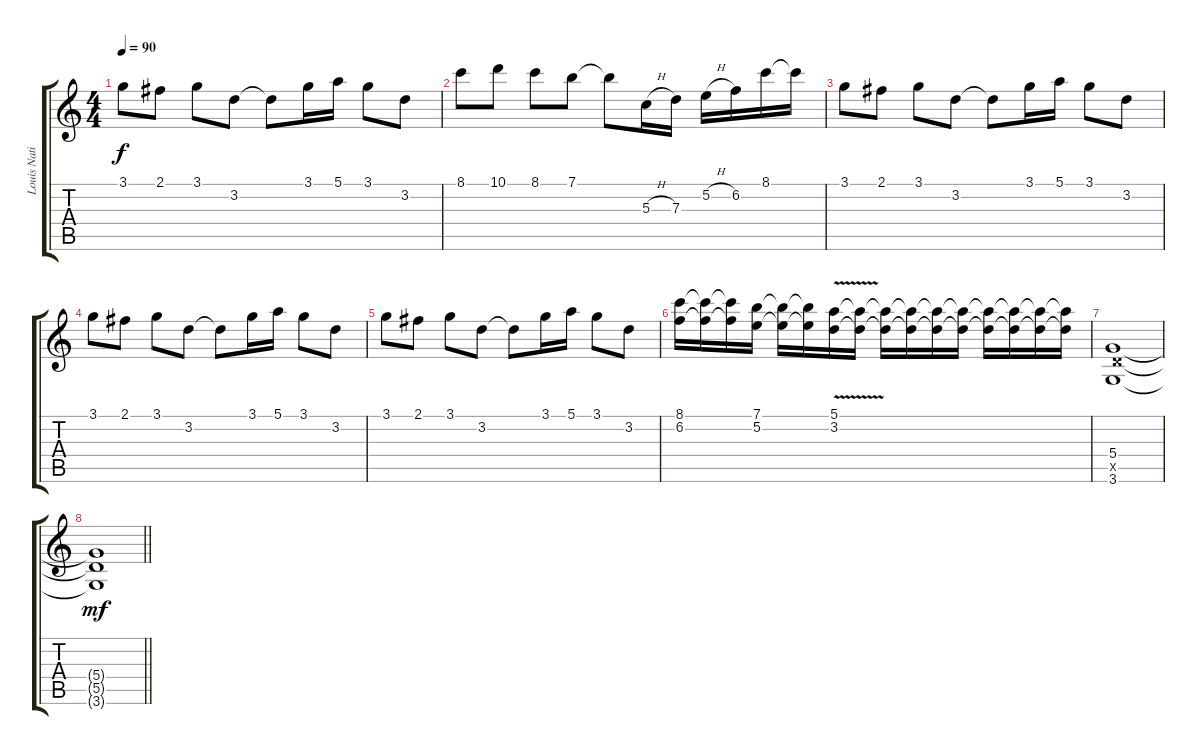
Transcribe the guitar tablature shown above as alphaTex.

\track ("Louis Natividad's Guitar" "Louis Nati") {instrument overdrivenguitar}
\staff {score tabs}
\tuning (E4 B3 G3 D3 A2 E2) {hide}
\ts (4 4)
\tempo 90
\clef g2
\ks c
3.1.8{dy f} 2.1.8 3.1.8 3.2.8 3.2{t}.8 3.1.16 5.1.16 3.1.8 3.2.8 |
8.1.8 10.1.8 8.1.8 7.1.8 7.1{t}.8 5.3{h}.16 7.3.16 5.2{h}.16 6.2.16 8.1.16 8.1{t}.16 |
3.1.8 2.1.8 3.1.8 3.2.8 3.2{t}.8 3.1.16 5.1.16 3.1.8 3.2.8 |
3.1.8 2.1.8 3.1.8 3.2.8 3.2{t}.8 3.1.16 5.1.16 3.1.8 3.2.8 |
3.1.8 2.1.8 3.1.8 3.2.8 3.2{t}.8 3.1.16 5.1.16 3.1.8 3.2.8 |
(8.1 6.2).16 (8.1{t} 6.2{t}).16 (8.1{t} 6.2{t}).16 (7.1 5.2).16 (7.1{t} 5.2{t}).16 (7.1{t} 5.2{t}).16 (5.1{v} 3.2{v}).16 (5.1{t} 3.2{t}).16 (5.1{t} 3.2{t}).16 (5.1{t} 3.2{t}).16 (5.1{t} 3.2{t}).16 (5.1{t} 3.2{t}).16 (5.1{t} 3.2{t}).16 (5.1{t} 3.2{t}).16 (5.1{t} 3.2{t}).16 (5.1{t} 3.2{t}).16 |
(5.4 5.5{x} 3.6).1 |
\barLineRight lightlight
(5.4{t} 5.5{t} 3.6{t}).1{dy mf}
